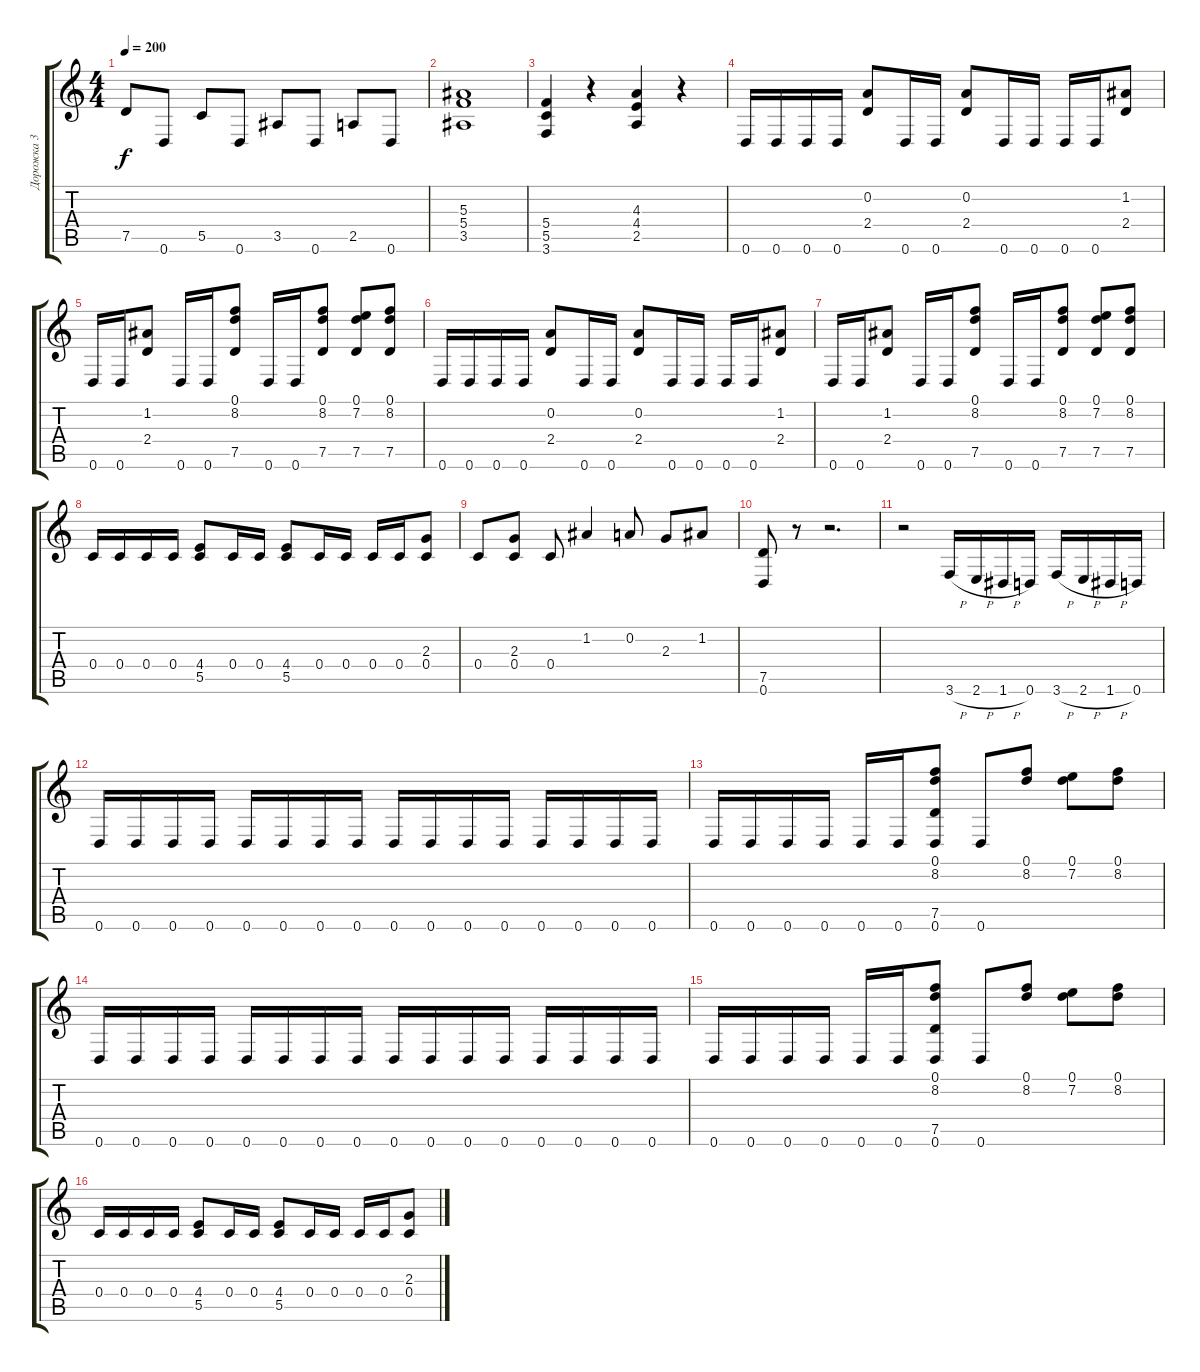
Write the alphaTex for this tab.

\track ("Дорожка 3" "Дорожка 3") {instrument overdrivenguitar}
\staff {score tabs}
\tuning (D4 A3 F3 C3 G2 D2) {hide}
\ts (4 4)
\tempo 200
\clef g2
\ks c
7.5.8{dy f} 0.6.8 5.5.8 0.6.8 3.5.8 0.6.8 2.5.8 0.6.8 |
(5.3 5.4 3.5).1 |
(5.4 5.5 3.6).4 r.4 (4.3 4.4 2.5).4 r.4 |
0.6.16 0.6.16 0.6.16 0.6.16 (0.2 2.4).8 0.6.16 0.6.16 (0.2 2.4).8 0.6.16 0.6.16 0.6.16 0.6.16 (1.2 2.4).8 |
0.6.16 0.6.16 (1.2 2.4).8 0.6.16 0.6.16 (0.1 8.2 7.5).8 0.6.16 0.6.16 (0.1 8.2 7.5).8 (0.1 7.2 7.5).8 (0.1 8.2 7.5).8 |
0.6.16 0.6.16 0.6.16 0.6.16 (0.2 2.4).8 0.6.16 0.6.16 (0.2 2.4).8 0.6.16 0.6.16 0.6.16 0.6.16 (1.2 2.4).8 |
0.6.16 0.6.16 (1.2 2.4).8 0.6.16 0.6.16 (0.1 8.2 7.5).8 0.6.16 0.6.16 (0.1 8.2 7.5).8 (0.1 7.2 7.5).8 (0.1 8.2 7.5).8 |
0.4.16 0.4.16 0.4.16 0.4.16 (4.4 5.5).8 0.4.16 0.4.16 (4.4 5.5).8 0.4.16 0.4.16 0.4.16 0.4.16 (2.3 0.4).8 |
0.4.8 (2.3 0.4).8 0.4.8 1.2.4 0.2.8 2.3.8 1.2.8 |
(7.5 0.6).8 r.8 r.2{d} |
r.2 3.6{h}.16 2.6{h}.16 1.6{h}.16 0.6.16 3.6{h}.16 2.6{h}.16 1.6{h}.16 0.6.16 |
0.6.16 0.6.16 0.6.16 0.6.16 0.6.16 0.6.16 0.6.16 0.6.16 0.6.16 0.6.16 0.6.16 0.6.16 0.6.16 0.6.16 0.6.16 0.6.16 |
0.6.16 0.6.16 0.6.16 0.6.16 0.6.16 0.6.16 (0.1 8.2 7.5 0.6).8 0.6.8 (0.1 8.2).8 (0.1 7.2).8 (0.1 8.2).8 |
0.6.16 0.6.16 0.6.16 0.6.16 0.6.16 0.6.16 0.6.16 0.6.16 0.6.16 0.6.16 0.6.16 0.6.16 0.6.16 0.6.16 0.6.16 0.6.16 |
0.6.16 0.6.16 0.6.16 0.6.16 0.6.16 0.6.16 (0.1 8.2 7.5 0.6).8 0.6.8 (0.1 8.2).8 (0.1 7.2).8 (0.1 8.2).8 |
0.4.16 0.4.16 0.4.16 0.4.16 (4.4 5.5).8 0.4.16 0.4.16 (4.4 5.5).8 0.4.16 0.4.16 0.4.16 0.4.16 (2.3 0.4).8
